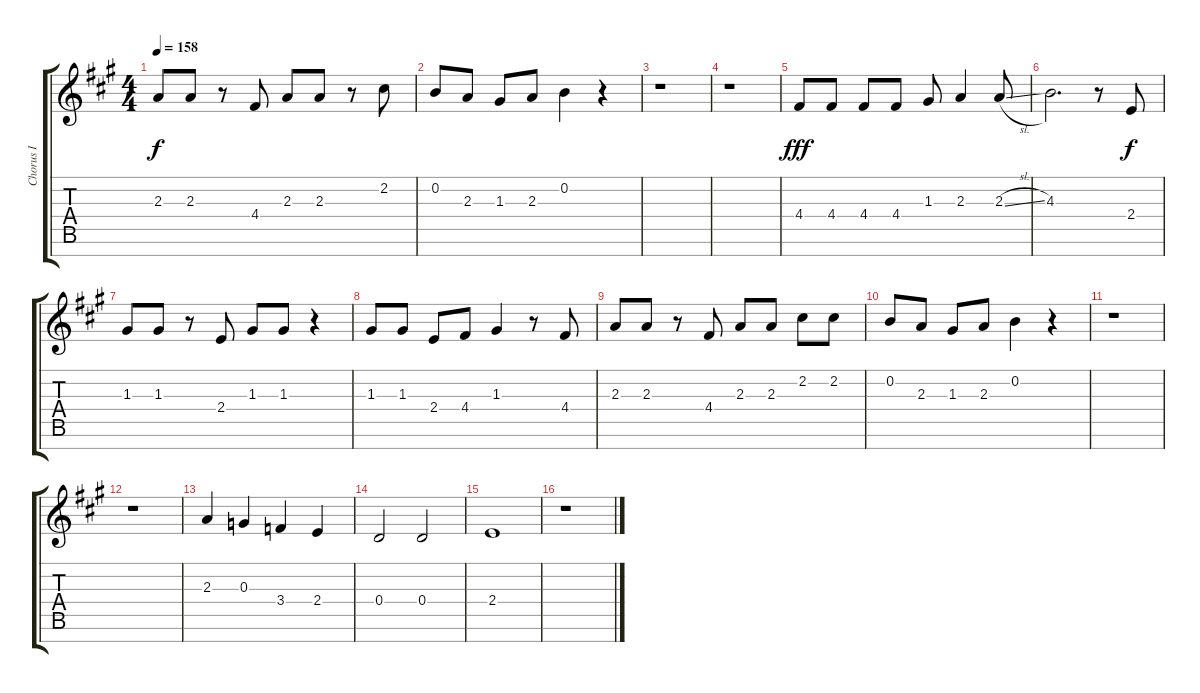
\track ("Chorus I" "Chorus I") {instrument voiceoohs}
\staff {score tabs}
\tuning (E5 B4 G4 D4 A3 E3 B2) {hide}
\ts (4 4)
\tempo 158
\clef g2
\ks a
2.3.8{dy f} 2.3.8 r.8 4.4.8 2.3.8 2.3.8 r.8 2.2.8 |
0.2.8 2.3.8 1.3.8 2.3.8 0.2.4 r.4 |
r.1 |
r.1 |
4.4.8{dy fff} 4.4.8 4.4.8 4.4.8 1.3.8 2.3.4 2.3{sl}.8 |
4.3.2{d} r.8 2.4.8{dy f} |
1.3.8 1.3.8 r.8 2.4.8 1.3.8 1.3.8 r.4 |
1.3.8 1.3.8 2.4.8 4.4.8 1.3.4 r.8 4.4.8 |
2.3.8 2.3.8 r.8 4.4.8 2.3.8 2.3.8 2.2.8 2.2.8 |
0.2.8 2.3.8 1.3.8 2.3.8 0.2.4 r.4 |
r.1 |
r.1 |
2.3.4 0.3.4 3.4.4 2.4.4 |
0.4.2 0.4.2 |
2.4.1 |
r.1
